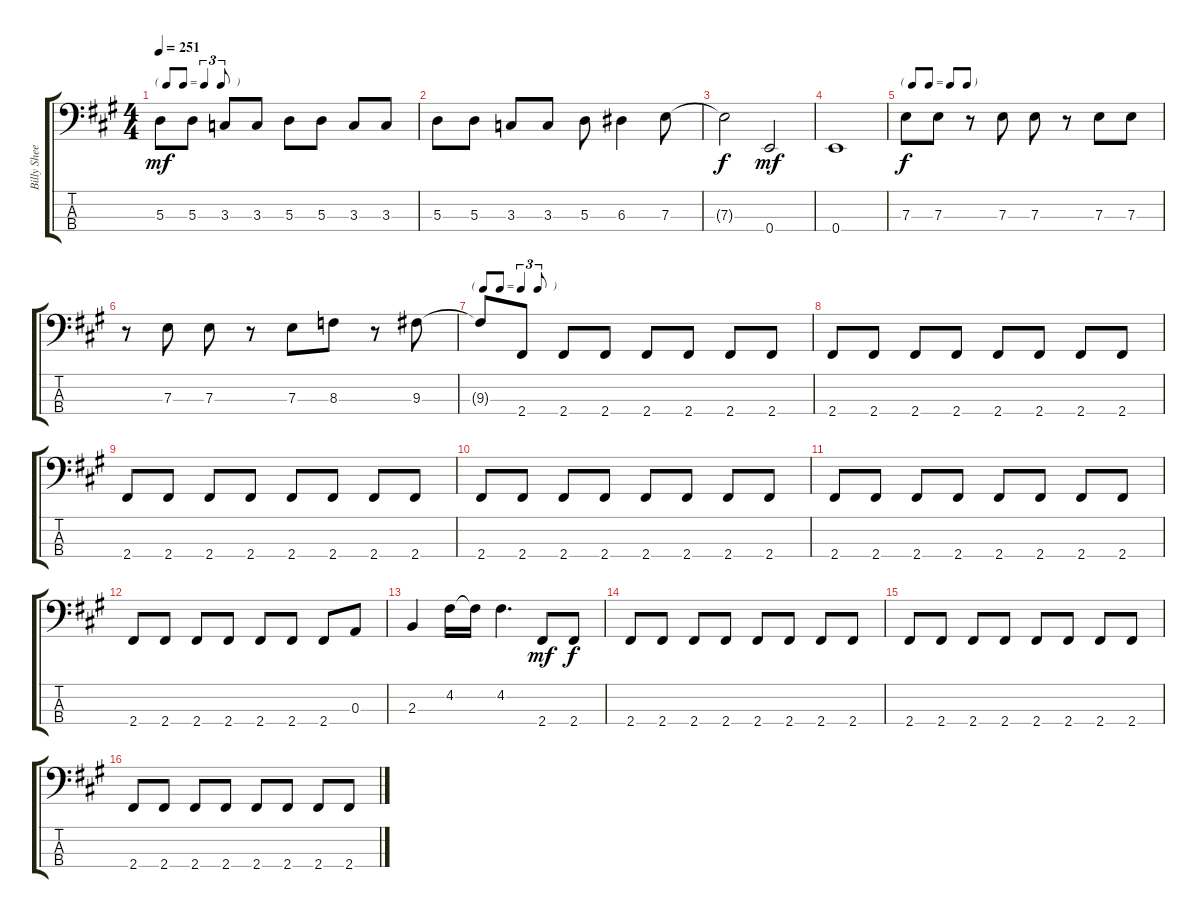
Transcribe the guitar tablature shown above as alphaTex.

\track ("Billy Sheehan" "Billy Shee") {instrument electricbassfinger}
\staff {score tabs}
\tuning (G2 D2 A1 E1) {hide}
\ts (4 4)
\tf triplet8th
\tempo 251
\clef f4
\ks f#minor
5.3.8{dy mf} 5.3.8 3.3.8 3.3.8 5.3.8 5.3.8 3.3.8 3.3.8 |
5.3.8 5.3.8 3.3.8 3.3.8 5.3.8 6.3.4 7.3.8 |
7.3{t}.2{dy f} 0.4.2{dy mf} |
0.4.1 |
\tf none
7.3.8{dy f} 7.3.8 r.8 7.3.8 7.3.8 r.8 7.3.8 7.3.8 |
r.8 7.3.8 7.3.8 r.8 7.3.8 8.3.8 r.8 9.3.8 |
\tf triplet8th
9.3{t}.8 2.4.8 2.4.8 2.4.8 2.4.8 2.4.8 2.4.8 2.4.8 |
2.4.8 2.4.8 2.4.8 2.4.8 2.4.8 2.4.8 2.4.8 2.4.8 |
2.4.8 2.4.8 2.4.8 2.4.8 2.4.8 2.4.8 2.4.8 2.4.8 |
2.4.8 2.4.8 2.4.8 2.4.8 2.4.8 2.4.8 2.4.8 2.4.8 |
2.4.8 2.4.8 2.4.8 2.4.8 2.4.8 2.4.8 2.4.8 2.4.8 |
2.4.8 2.4.8 2.4.8 2.4.8 2.4.8 2.4.8 2.4.8 0.3.8 |
2.3.4 4.2.16 4.2{t}.16 4.2.4{d} 2.4.8{dy mf} 2.4.8{dy f} |
2.4.8 2.4.8 2.4.8 2.4.8 2.4.8 2.4.8 2.4.8 2.4.8 |
2.4.8 2.4.8 2.4.8 2.4.8 2.4.8 2.4.8 2.4.8 2.4.8 |
2.4.8 2.4.8 2.4.8 2.4.8 2.4.8 2.4.8 2.4.8 2.4.8
